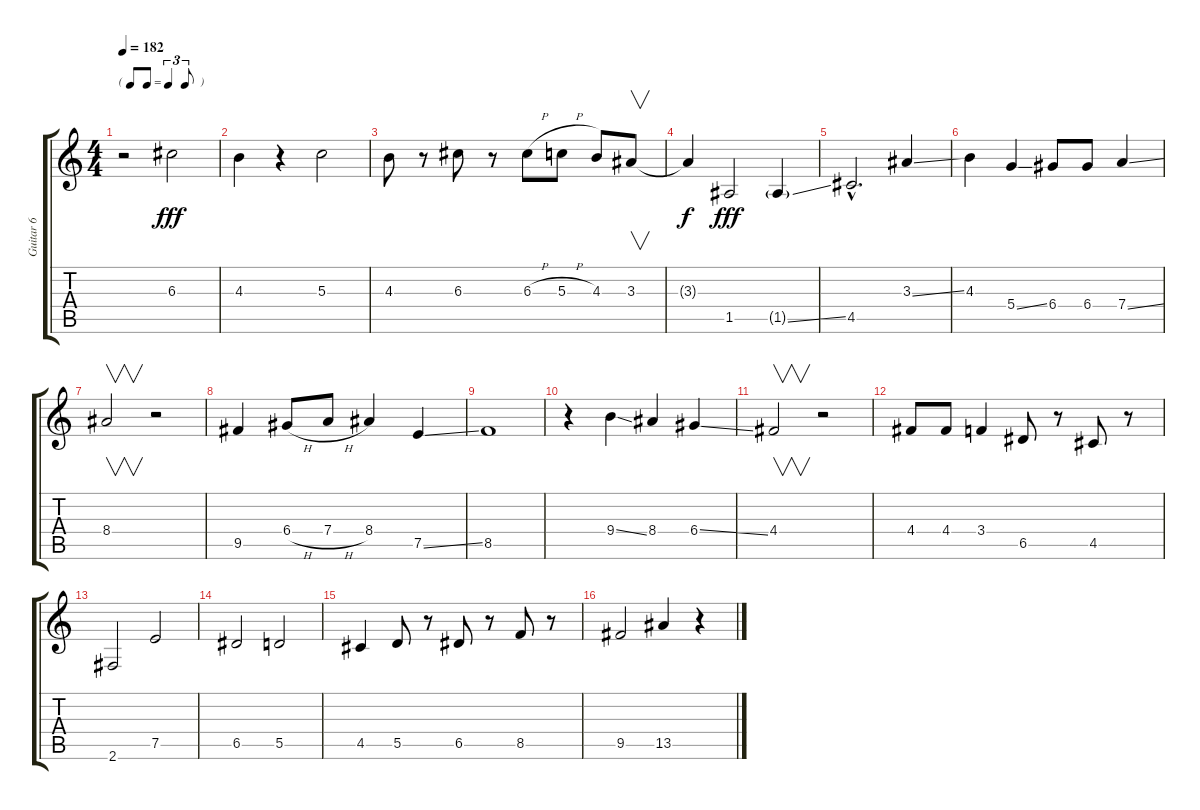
\track ("Guitar 6" "Guitar 6") {instrument overdrivenguitar}
\staff {score tabs}
\tuning (E4 B3 G3 D3 A2 E2) {hide}
\ts (4 4)
\tf triplet8th
\tempo 182
\clef g2
\ks c
r.2{dy fff} 6.3.2 |
4.3.4 r.4 5.3.2 |
4.3.8 r.8 6.3.8 r.8 6.3{h}.8 5.3{h}.8 4.3.8 3.3.8{v} |
3.3{t}.4{dy f} 1.5.2{dy fff} 1.5{ss g}.4 |
4.5{hac}.2{d} 3.3{ss}.4 |
4.3.4 5.4{ss}.4 6.4.8 6.4.8 7.4{ss}.4 |
8.4.2{v} r.2 |
9.5.4 6.4{h}.8 7.4{h}.8 8.4.4 7.5{ss}.4 |
8.5.1 |
r.4 9.4{ss}.4 8.4.4 6.4{ss}.4 |
4.4.2{v} r.2 |
4.4.8 4.4.8 3.4.4 6.5.8 r.8 4.5.8 r.8 |
2.6.2 7.5.2 |
6.5.2 5.5.2 |
4.5.4 5.5.8 r.8 6.5.8 r.8 8.5.8 r.8 |
9.5.2 13.5.4 r.4
